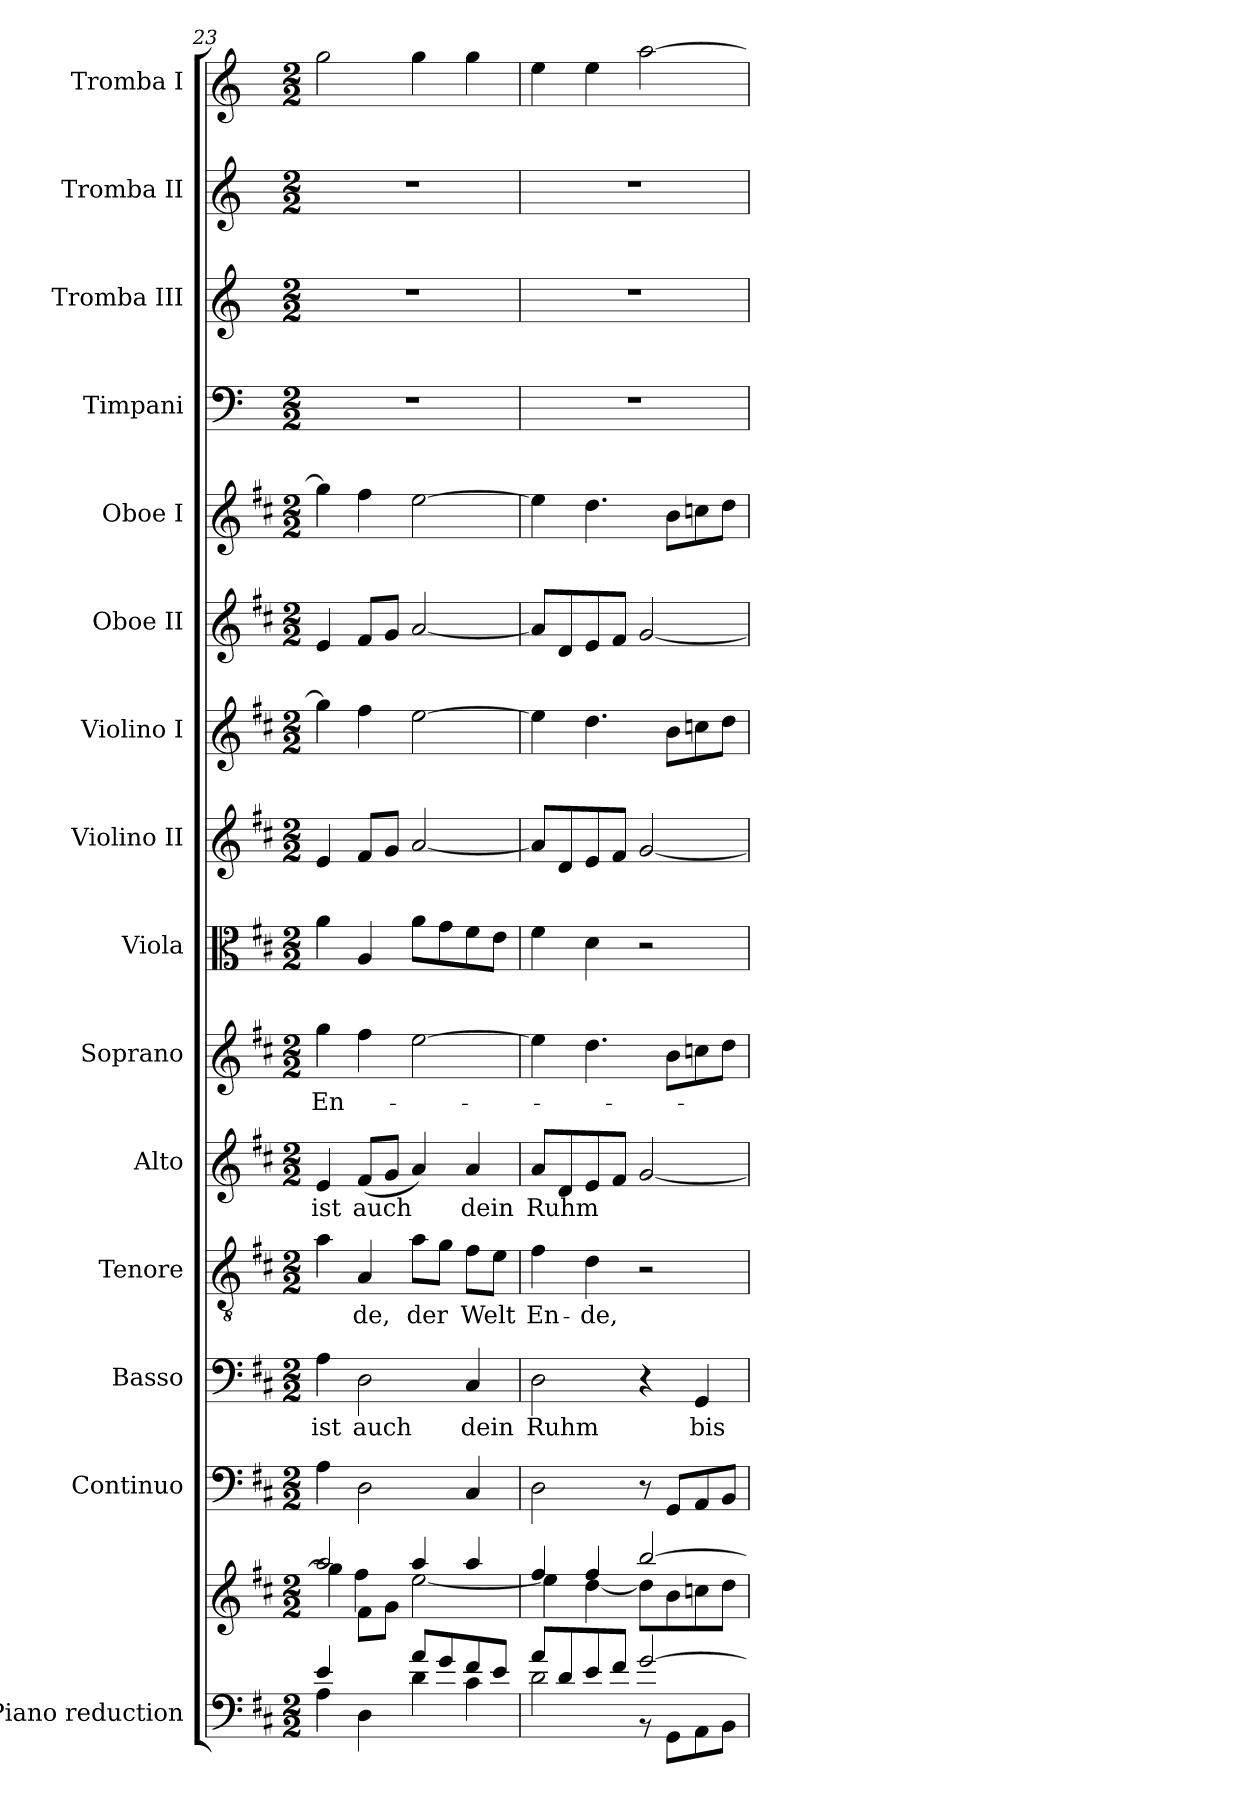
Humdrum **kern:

**kern	**kern	**kern	**kern	**text	**kern	**text	**kern	**text	**kern	**text	**kern	**kern	**kern	**kern	**kern	**kern	**kern	**kern	**kern
*part15	*part15	*part14	*part13	*part13	*part12	*part12	*part11	*part11	*part10	*part10	*part9	*part8	*part7	*part6	*part5	*part4	*part3	*part2	*part1
*staff16	*staff15	*staff14	*staff13	*staff13	*staff12	*staff12	*staff11	*staff11	*staff10	*staff10	*staff9	*staff8	*staff7	*staff6	*staff5	*staff4	*staff3	*staff2	*staff1
*I"Piano reduction	*	*I"Continuo	*I"Basso	*	*I"Tenore	*	*I"Alto	*	*I"Soprano	*	*I"Viola	*I"Violino II	*I"Violino I	*I"Oboe II	*I"Oboe I	*I"Timpani	*I"Tromba III	*I"Tromba II	*I"Tromba I
*I'Pno	*	*	*	*	*	*	*	*	*	*	*I'Vla	*I'Vln	*I'Vln	*I'Ob	*I'Ob	*I'Timp	*	*	*
*clefF4	*clefG2	*clefF4	*clefF4	*	*clefGv2	*	*clefG2	*	*clefG2	*	*clefC3	*clefG2	*clefG2	*clefG2	*clefG2	*clefF4	*clefG2	*clefG2	*clefG2
*	*	*	*	*	*	*	*	*	*	*	*	*	*	*	*	*	*ITrd-1c-2	*ITrd-1c-2	*ITrd-1c-2
*k[f#c#]	*k[f#c#]	*k[f#c#]	*k[f#c#]	*	*k[f#c#]	*	*k[f#c#]	*	*k[f#c#]	*	*k[f#c#]	*k[f#c#]	*k[f#c#]	*k[f#c#]	*k[f#c#]	*k[]	*k[f#c#]	*k[f#c#]	*k[f#c#]
*M2/2	*M2/2	*M2/2	*M2/2	*	*M2/2	*	*M2/2	*	*M2/2	*	*M2/2	*M2/2	*M2/2	*M2/2	*M2/2	*M2/2	*M2/2	*M2/2	*M2/2
=23	=23	=23	=23	=23	=23	=23	=23	=23	=23	=23	=23	=23	=23	=23	=23	=23	=23	=23	=23
*^	*^	*	*	*	*	*	*	*	*	*	*	*	*	*	*	*	*	*	*
*	*	*	*^	*	*	*	*	*	*	*	*	*	*	*	*	*	*	*	*	*	*
!	!	!	!	!	!	!	!LO:LY:b	!	!	!	!LO:LY:b	!	!LO:LY:b	!	!	!	!	!	!	!	!	!
4e/	4A\	2aa/	4gg\]	4ryy	4A\	4A\	ist	4a\	.	4e/	ist	4gg\	En-	4a\	4e/	4gg\]	4e/	4gg\]	1r	1r	1r	2aa\
!	!	!	!	!	!	!	!LO:LY:b	!	!LO:LY:b	!	!LO:LY:b	!	!	!	!	!	!	!	!	!	!	!
4ryy	4D\	.	8f#\L	4ff#\	2D\	2D\	auch	4A/	-de,	(<8f#/L	auch	4ff#\	.	4A/	8f#/L	4ff#\	8f#/L	4ff#\	.	.	.	.
.	.	.	8g\J	.	.	.	.	.	.	8g/J	.	.	.	.	8g/J	.	8g/J	.	.	.	.	.
!	!	!	!	!	!	!	!	!	!LO:LY:b	!	!	!	!	!	!	!	!	!	!	!	!	!
8a/L	4d\	4aa/	[2ee\	2ryy	.	.	.	8a\L	der	4a/)	.	[2ee\	.	8a\L	[2a/	[2ee\	[2a/	[2ee\	.	.	.	4aa\
8g/	.	.	.	.	.	.	.	8g\J	.	.	.	.	.	8g\	.	.	.	.	.	.	.	.
!	!	!	!	!	!	!	!LO:LY:b	!	!LO:LY:b	!	!LO:LY:b	!	!	!	!	!	!	!	!	!	!	!
8f#/	4c#\	4aa/	.	.	4C#/	4C#/	dein	8f#\L	Welt	4a/	dein	.	.	8f#\	.	.	.	.	.	.	.	4aa\
8e/J	.	.	.	.	.	.	.	8e\J	.	.	.	.	.	8e\J	.	.	.	.	.	.	.	.
*	*	*	*v	*v	*	*	*	*	*	*	*	*	*	*	*	*	*	*	*	*	*	*
=24	=24	=24	=24	=24	=24	=24	=24	=24	=24	=24	=24	=24	=24	=24	=24	=24	=24	=24	=24	=24	=24
!	!	!	!	!	!	!LO:LY:b	!	!LO:LY:b	!	!LO:LY:b	!	!	!	!	!	!	!	!	!	!	!
8a/L	2d\	4ff#/	4ee\]	2D\	2D\	Ruhm	4f#\	En-	8a/L	Ruhm	4ee\]	.	4f#\	8a/L]	4ee\]	8a/L]	4ee\]	1r	1r	1r	4ff#\
8d/	.	.	.	.	.	.	.	.	8d/	.	.	.	.	8d/	.	8d/	.	.	.	.	.
!	!	!	!	!	!	!	!	!LO:LY:b	!	!	!	!	!	!	!	!	!	!	!	!	!
8e/	.	4ff#/	[4dd\	.	.	.	4d\	-de,	8e/	.	4.dd\	.	4d\	8e/	4.dd\	8e/	4.dd\	.	.	.	4ff#\
8f#/J	.	.	.	.	.	.	.	.	8f#/J	.	.	.	.	8f#/J	.	8f#/J	.	.	.	.	.
[2g/	8r	[2bb/	8dd\L]	8r	4r	.	2r	.	[2g/	.	.	.	2r	[2g/	.	[2g/	.	.	.	.	[2bb\
.	8GG\L	.	8b\	8GG/L	.	.	.	.	.	.	8b\L	.	.	.	8b\L	.	8b\L	.	.	.	.
!	!	!	!	!	!	!LO:LY:b	!	!	!	!	!	!	!	!	!	!	!	!	!	!	!
.	8AA\	.	8ccn\	8AA/	4GG/	bis	.	.	.	.	8ccn\	.	.	.	8ccn\	.	8ccn\	.	.	.	.
.	8BB\J	.	8dd\J	8BB/J	.	.	.	.	.	.	8dd\J	.	.	.	8dd\J	.	8dd\J	.	.	.	.
*v	*v	*	*	*	*	*	*	*	*	*	*	*	*	*	*	*	*	*	*	*	*
*	*v	*v	*	*	*	*	*	*	*	*	*	*	*	*	*	*	*	*	*	*
=	=	=	=	=	=	=	=	=	=	=	=	=	=	=	=	=	=	=	=
*-	*-	*-	*-	*-	*-	*-	*-	*-	*-	*-	*-	*-	*-	*-	*-	*-	*-	*-	*-
